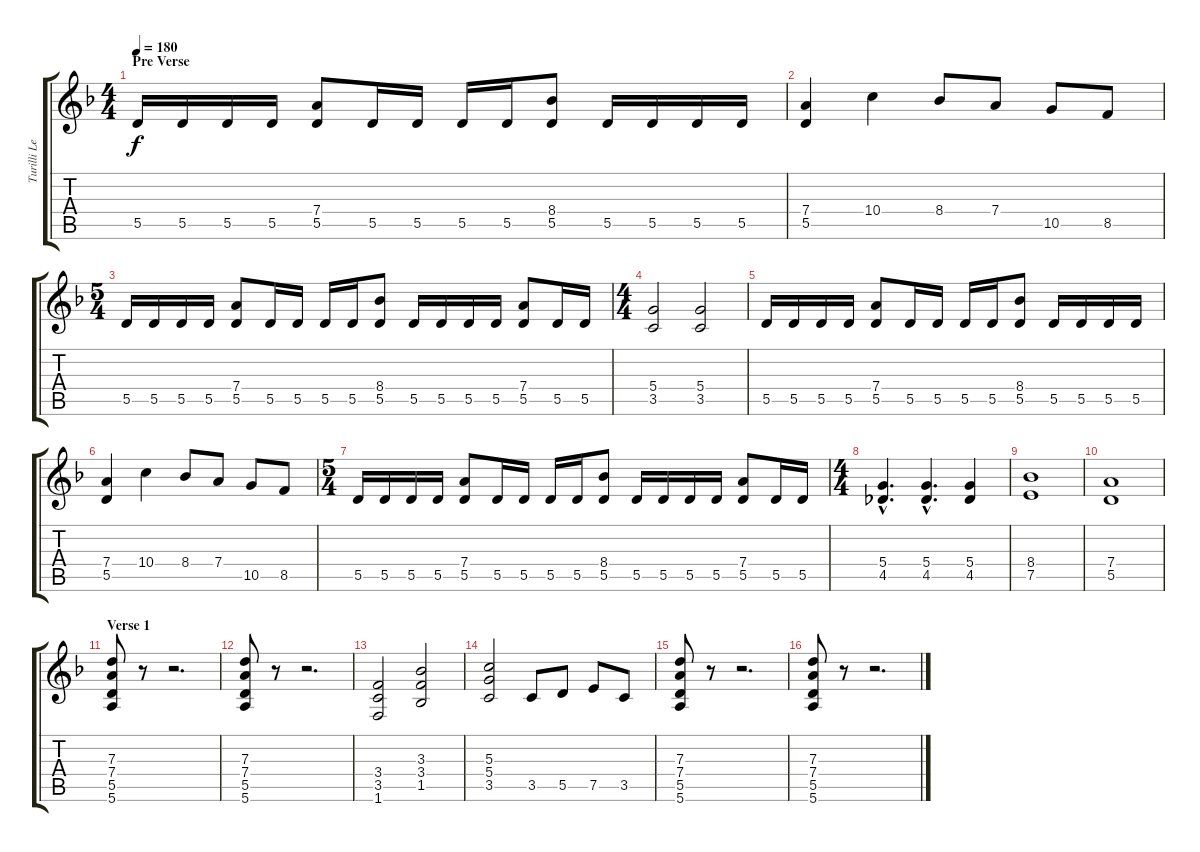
\track ("Turilli Lead" "Turilli Le") {instrument distortionguitar}
\staff {score tabs}
\tuning (E4 B3 G3 D3 A2 E2) {hide}
\ts (4 4)
\section ("" "Pre Verse")
\tempo 180
\clef g2
\ks dminor
5.5.16{dy f} 5.5.16 5.5.16 5.5.16 (7.4 5.5).8 5.5.16 5.5.16 5.5.16 5.5.16 (8.4 5.5).8 5.5.16 5.5.16 5.5.16 5.5.16 |
(7.4 5.5).4 10.4.4 8.4.8 7.4.8 10.5.8 8.5.8 |
\ts (5 4)
5.5.16 5.5.16 5.5.16 5.5.16 (7.4 5.5).8 5.5.16 5.5.16 5.5.16 5.5.16 (8.4 5.5).8 5.5.16 5.5.16 5.5.16 5.5.16 (7.4 5.5).8 5.5.16 5.5.16 |
\ts (4 4)
(5.4 3.5).2 (5.4 3.5).2 |
5.5.16 5.5.16 5.5.16 5.5.16 (7.4 5.5).8 5.5.16 5.5.16 5.5.16 5.5.16 (8.4 5.5).8 5.5.16 5.5.16 5.5.16 5.5.16 |
(7.4 5.5).4 10.4.4 8.4.8 7.4.8 10.5.8 8.5.8 |
\ts (5 4)
5.5.16 5.5.16 5.5.16 5.5.16 (7.4 5.5).8 5.5.16 5.5.16 5.5.16 5.5.16 (8.4 5.5).8 5.5.16 5.5.16 5.5.16 5.5.16 (7.4 5.5).8 5.5.16 5.5.16 |
\ts (4 4)
(5.4{hac} 4.5{hac}).4{d} (5.4{hac} 4.5{hac}).4{d} (5.4 4.5).4 |
(8.4 7.5).1 |
(7.4 5.5).1 |
\section ("" "Verse 1")
(7.3 7.4 5.5 5.6).8 r.8 r.2{d} |
(7.3 7.4 5.5 5.6).8 r.8 r.2{d} |
(3.4 3.5 1.6).2 (3.3 3.4 1.5).2 |
(5.3 5.4 3.5).2 3.5.8 5.5.8 7.5.8 3.5.8 |
(7.3 7.4 5.5 5.6).8 r.8 r.2{d} |
(7.3 7.4 5.5 5.6).8 r.8 r.2{d}
